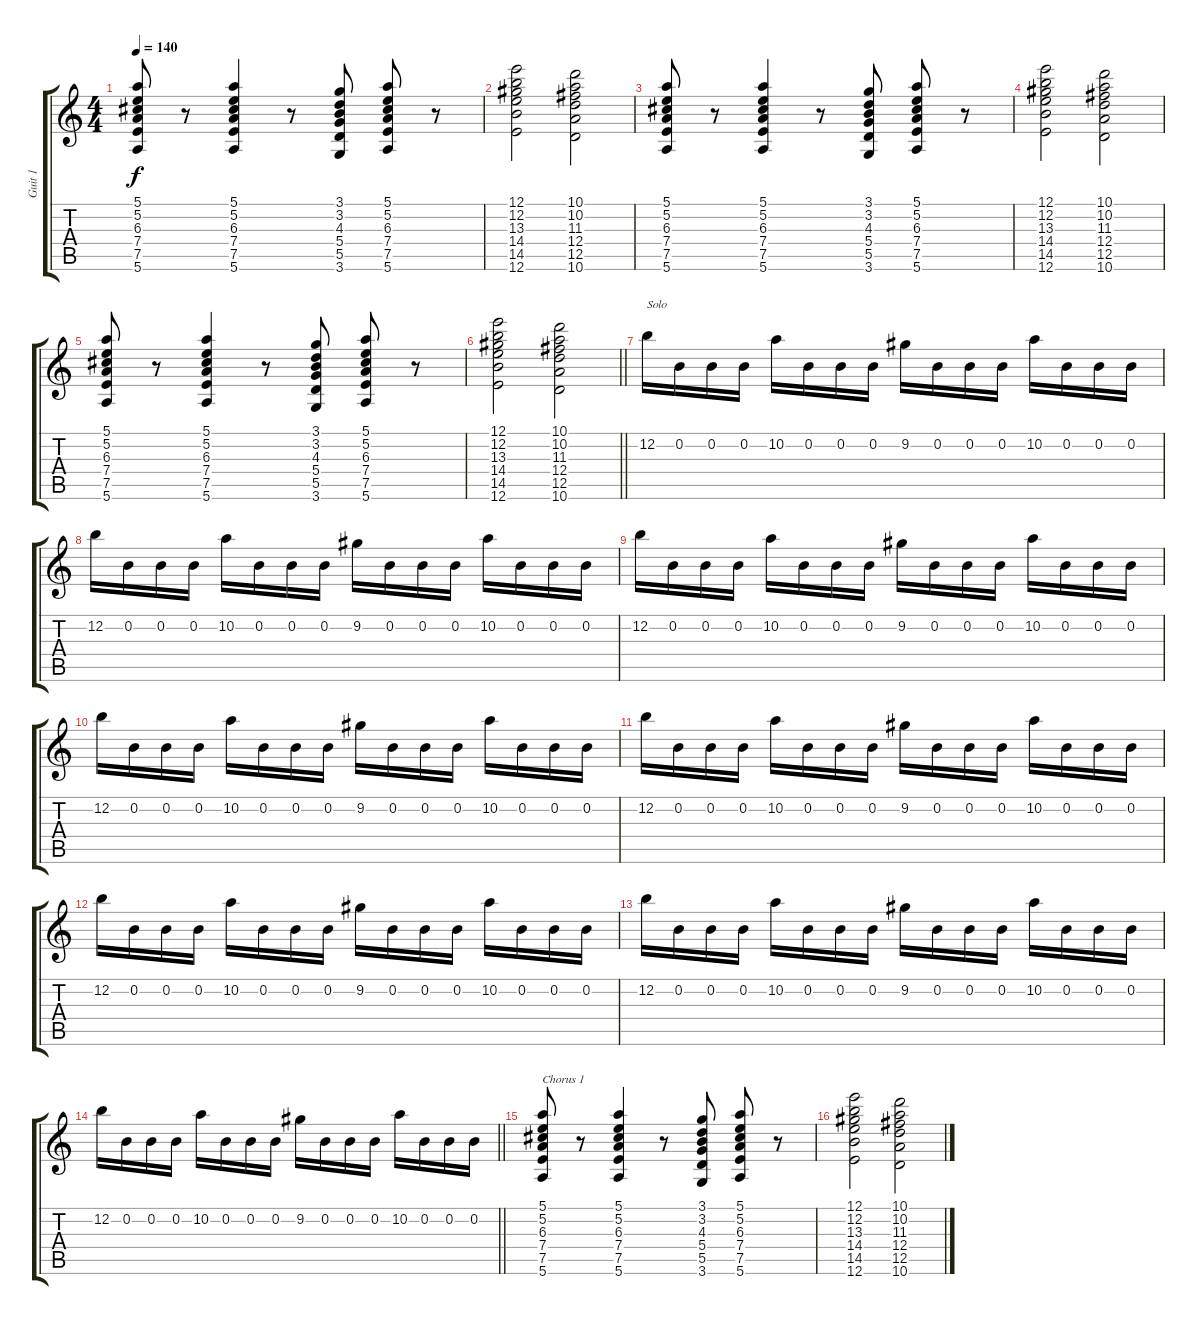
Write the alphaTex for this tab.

\track ("Guit 1" "Guit 1") {instrument electricguitarclean}
\staff {score tabs}
\tuning (E4 B3 G3 D3 A2 E2) {hide}
\ts (4 4)
\tempo 140
\clef g2
\ks c
(5.1 5.2 6.3 7.4 7.5 5.6).8{dy f} r.8 (5.1 5.2 6.3 7.4 7.5 5.6).4 r.8 (3.1 3.2 4.3 5.4 5.5 3.6).8 (5.1 5.2 6.3 7.4 7.5 5.6).8 r.8 |
(12.1 12.2 13.3 14.4 14.5 12.6).2 (10.1 10.2 11.3 12.4 12.5 10.6).2 |
(5.1 5.2 6.3 7.4 7.5 5.6).8 r.8 (5.1 5.2 6.3 7.4 7.5 5.6).4 r.8 (3.1 3.2 4.3 5.4 5.5 3.6).8 (5.1 5.2 6.3 7.4 7.5 5.6).8 r.8 |
(12.1 12.2 13.3 14.4 14.5 12.6).2 (10.1 10.2 11.3 12.4 12.5 10.6).2 |
(5.1 5.2 6.3 7.4 7.5 5.6).8 r.8 (5.1 5.2 6.3 7.4 7.5 5.6).4 r.8 (3.1 3.2 4.3 5.4 5.5 3.6).8 (5.1 5.2 6.3 7.4 7.5 5.6).8 r.8 |
\barLineRight lightlight
(12.1 12.2 13.3 14.4 14.5 12.6).2 (10.1 10.2 11.3 12.4 12.5 10.6).2 |
12.2.16{txt "Solo"} 0.2.16 0.2.16 0.2.16 10.2.16 0.2.16 0.2.16 0.2.16 9.2.16 0.2.16 0.2.16 0.2.16 10.2.16 0.2.16 0.2.16 0.2.16 |
12.2.16 0.2.16 0.2.16 0.2.16 10.2.16 0.2.16 0.2.16 0.2.16 9.2.16 0.2.16 0.2.16 0.2.16 10.2.16 0.2.16 0.2.16 0.2.16 |
12.2.16 0.2.16 0.2.16 0.2.16 10.2.16 0.2.16 0.2.16 0.2.16 9.2.16 0.2.16 0.2.16 0.2.16 10.2.16 0.2.16 0.2.16 0.2.16 |
12.2.16 0.2.16 0.2.16 0.2.16 10.2.16 0.2.16 0.2.16 0.2.16 9.2.16 0.2.16 0.2.16 0.2.16 10.2.16 0.2.16 0.2.16 0.2.16 |
12.2.16 0.2.16 0.2.16 0.2.16 10.2.16 0.2.16 0.2.16 0.2.16 9.2.16 0.2.16 0.2.16 0.2.16 10.2.16 0.2.16 0.2.16 0.2.16 |
12.2.16 0.2.16 0.2.16 0.2.16 10.2.16 0.2.16 0.2.16 0.2.16 9.2.16 0.2.16 0.2.16 0.2.16 10.2.16 0.2.16 0.2.16 0.2.16 |
12.2.16 0.2.16 0.2.16 0.2.16 10.2.16 0.2.16 0.2.16 0.2.16 9.2.16 0.2.16 0.2.16 0.2.16 10.2.16 0.2.16 0.2.16 0.2.16 |
\barLineRight lightlight
12.2.16 0.2.16 0.2.16 0.2.16 10.2.16 0.2.16 0.2.16 0.2.16 9.2.16 0.2.16 0.2.16 0.2.16 10.2.16 0.2.16 0.2.16 0.2.16 |
(5.1 5.2 6.3 7.4 7.5 5.6).8{txt "Chorus 1"} r.8 (5.1 5.2 6.3 7.4 7.5 5.6).4 r.8 (3.1 3.2 4.3 5.4 5.5 3.6).8 (5.1 5.2 6.3 7.4 7.5 5.6).8 r.8 |
(12.1 12.2 13.3 14.4 14.5 12.6).2 (10.1 10.2 11.3 12.4 12.5 10.6).2
